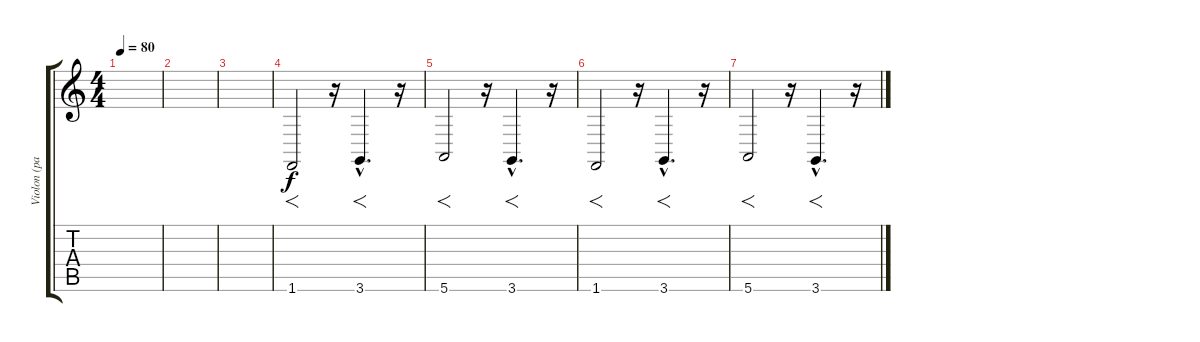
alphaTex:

\track ("Violon (pas complet)" "Violon (pa") {instrument violin}
\staff {score tabs}
\tuning (E4 B3 G3 D3 A2 E2) {hide}
\ts (4 4)
\tempo 80
\clef g2
\ks c
|
|
|
1.6.2{f} r.16 3.6{hac}.4{f d} r.16 |
5.6.2{f} r.16 3.6{hac}.4{f d} r.16 |
1.6.2{f} r.16 3.6{hac}.4{f d} r.16 |
5.6.2{f} r.16 3.6{hac}.4{f d} r.16
